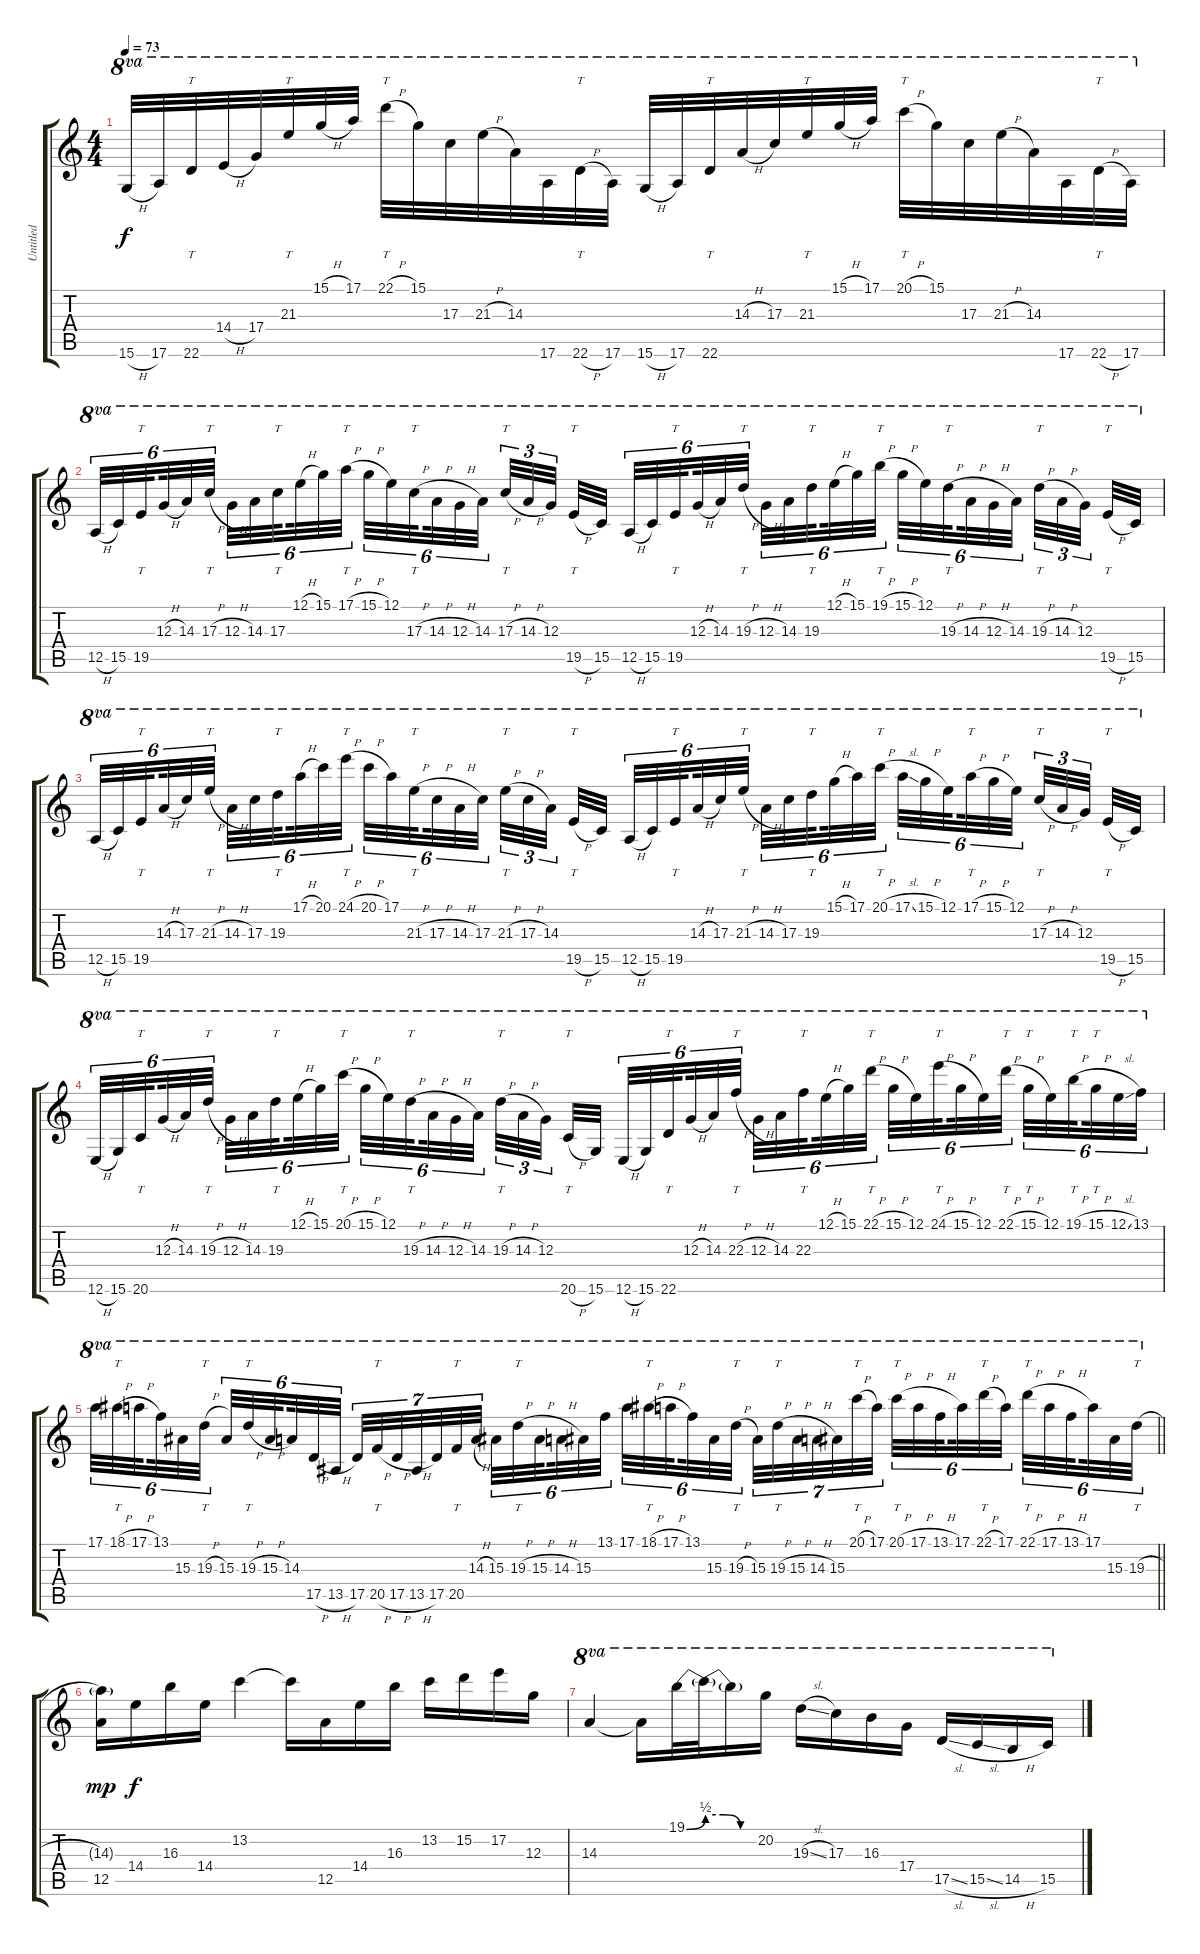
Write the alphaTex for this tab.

\track ("Untitled" "Untitled") {instrument overdrivenguitar}
\staff {score tabs}
\tuning (E4 B3 G3 D3 A2 E2) {hide}
\ts (4 4)
\tempo 73
\clef g2
\ks c
15.6{h}.32{ot 8va dy f} 17.6.32{ot 8va} 22.6.32{tt ot 8va} 14.4{h}.32{ot 8va} 17.4.32{ot 8va} 21.3.32{tt ot 8va} 15.1{h}.32{ot 8va} 17.1.32{ot 8va} 22.1{h}.32{tt ot 8va} 15.1.32{ot 8va} 17.3.32{ot 8va} 21.3{h}.32{ot 8va} 14.3.32{ot 8va} 17.6.32{ot 8va} 22.6{h}.32{tt ot 8va} 17.6.32{ot 8va} 15.6{h}.32{ot 8va} 17.6.32{ot 8va} 22.6.32{tt ot 8va} 14.3{h}.32{ot 8va} 17.3.32{ot 8va} 21.3.32{tt ot 8va} 15.1{h}.32{ot 8va} 17.1.32{ot 8va} 20.1{h}.32{tt ot 8va} 15.1.32{ot 8va} 17.3.32{ot 8va} 21.3{h}.32{ot 8va} 14.3.32{ot 8va} 17.6.32{ot 8va} 22.6{h}.32{tt ot 8va} 17.6.32{ot 8va} |
12.5{h}.32{tu (6 4) ot 8va} 15.5.32{tu (6 4) ot 8va} 19.5.32{tt tu (6 4) ot 8va beam splitsecondary} 12.3{h}.32{tu (6 4) ot 8va} 14.3.32{tu (6 4) ot 8va} 17.3{h}.32{tt tu (6 4) ot 8va beam splitsecondary} 12.3{h}.32{tu (6 4) ot 8va} 14.3.32{tu (6 4) ot 8va} 17.3.32{tt tu (6 4) ot 8va beam splitsecondary} 12.1{h}.32{tu (6 4) ot 8va} 15.1.32{tu (6 4) ot 8va} 17.1{h}.32{tt tu (6 4) ot 8va} 15.1{h}.32{tu (6 4) ot 8va} 12.1.32{tu (6 4) ot 8va} 17.3{h}.32{tt tu (6 4) ot 8va beam splitsecondary} 14.3{h}.32{tu (6 4) ot 8va} 12.3{h}.32{tu (6 4) ot 8va} 14.3.32{tu (6 4) ot 8va beam splitsecondary} 17.3{h}.32{tt tu (3 2) ot 8va} 14.3{h}.32{tu (3 2) ot 8va} 12.3.32{tu (3 2) ot 8va beam splitsecondary} 19.5{h}.32{tt ot 8va} 15.5.32{ot 8va} 12.5{h}.32{tu (6 4) ot 8va} 15.5.32{tu (6 4) ot 8va} 19.5.32{tt tu (6 4) ot 8va beam splitsecondary} 12.3{h}.32{tu (6 4) ot 8va} 14.3.32{tu (6 4) ot 8va} 19.3{h}.32{tt tu (6 4) ot 8va beam splitsecondary} 12.3{h}.32{tu (6 4) ot 8va} 14.3.32{tu (6 4) ot 8va} 19.3.32{tt tu (6 4) ot 8va beam splitsecondary} 12.1{h}.32{tu (6 4) ot 8va} 15.1.32{tu (6 4) ot 8va} 19.1{h}.32{tt tu (6 4) ot 8va} 15.1{h}.32{tu (6 4) ot 8va} 12.1.32{tu (6 4) ot 8va} 19.3{h}.32{tt tu (6 4) ot 8va beam splitsecondary} 14.3{h}.32{tu (6 4) ot 8va} 12.3{h}.32{tu (6 4) ot 8va} 14.3.32{tu (6 4) ot 8va beam splitsecondary} 19.3{h}.32{tt tu (3 2) ot 8va} 14.3{h}.32{tu (3 2) ot 8va} 12.3.32{tu (3 2) ot 8va beam splitsecondary} 19.5{h}.32{tt ot 8va} 15.5.32{ot 8va} |
12.5{h}.32{tu (6 4) ot 8va} 15.5.32{tu (6 4) ot 8va} 19.5.32{tt tu (6 4) ot 8va beam splitsecondary} 14.3{h}.32{tu (6 4) ot 8va} 17.3.32{tu (6 4) ot 8va} 21.3{h}.32{tt tu (6 4) ot 8va beam splitsecondary} 14.3{h}.32{tu (6 4) ot 8va} 17.3.32{tu (6 4) ot 8va} 19.3.32{tt tu (6 4) ot 8va beam splitsecondary} 17.1{h}.32{tu (6 4) ot 8va} 20.1.32{tu (6 4) ot 8va} 24.1{h}.32{tt tu (6 4) ot 8va} 20.1{h}.32{tu (6 4) ot 8va} 17.1.32{tu (6 4) ot 8va} 21.3{h}.32{tt tu (6 4) ot 8va beam splitsecondary} 17.3{h}.32{tu (6 4) ot 8va} 14.3{h}.32{tu (6 4) ot 8va} 17.3.32{tu (6 4) ot 8va beam splitsecondary} 21.3{h}.32{tt tu (3 2) ot 8va} 17.3{h}.32{tu (3 2) ot 8va} 14.3.32{tu (3 2) ot 8va beam splitsecondary} 19.5{h}.32{tt ot 8va} 15.5.32{ot 8va} 12.5{h}.32{tu (6 4) ot 8va} 15.5.32{tu (6 4) ot 8va} 19.5.32{tt tu (6 4) ot 8va beam splitsecondary} 14.3{h}.32{tu (6 4) ot 8va} 17.3.32{tu (6 4) ot 8va} 21.3{h}.32{tt tu (6 4) ot 8va beam splitsecondary} 14.3{h}.32{tu (6 4) ot 8va} 17.3.32{tu (6 4) ot 8va} 19.3.32{tt tu (6 4) ot 8va beam splitsecondary} 15.1{h}.32{tu (6 4) ot 8va} 17.1.32{tu (6 4) ot 8va} 20.1{h}.32{tt tu (6 4) ot 8va} 17.1{sl}.32{tu (6 4) ot 8va} 15.1{h}.32{tu (6 4) ot 8va} 12.1.32{tu (6 4) ot 8va beam splitsecondary} 17.1{h}.32{tt tu (6 4) ot 8va} 15.1{h}.32{tu (6 4) ot 8va} 12.1.32{tu (6 4) ot 8va beam splitsecondary} 17.3{h}.32{tt tu (3 2) ot 8va} 14.3{h}.32{tu (3 2) ot 8va} 12.3.32{tu (3 2) ot 8va beam splitsecondary} 19.5{h}.32{tt ot 8va} 15.5.32{ot 8va} |
12.6{h}.32{tu (6 4) ot 8va} 15.6.32{tu (6 4) ot 8va} 20.6.32{tt tu (6 4) ot 8va beam splitsecondary} 12.3{h}.32{tu (6 4) ot 8va} 14.3.32{tu (6 4) ot 8va} 19.3{h}.32{tt tu (6 4) ot 8va beam splitsecondary} 12.3{h}.32{tu (6 4) ot 8va} 14.3.32{tu (6 4) ot 8va} 19.3.32{tt tu (6 4) ot 8va beam splitsecondary} 12.1{h}.32{tu (6 4) ot 8va} 15.1.32{tu (6 4) ot 8va} 20.1{h}.32{tt tu (6 4) ot 8va} 15.1{h}.32{tu (6 4) ot 8va} 12.1.32{tu (6 4) ot 8va} 19.3{h}.32{tt tu (6 4) ot 8va beam splitsecondary} 14.3{h}.32{tu (6 4) ot 8va} 12.3{h}.32{tu (6 4) ot 8va} 14.3.32{tu (6 4) ot 8va beam splitsecondary} 19.3{h}.32{tt tu (3 2) ot 8va} 14.3{h}.32{tu (3 2) ot 8va} 12.3.32{tu (3 2) ot 8va beam splitsecondary} 20.6{h}.32{tt ot 8va} 15.6.32{ot 8va} 12.6{h}.32{tu (6 4) ot 8va} 15.6.32{tu (6 4) ot 8va} 22.6.32{tt tu (6 4) ot 8va beam splitsecondary} 12.3{h}.32{tu (6 4) ot 8va} 14.3.32{tu (6 4) ot 8va} 22.3{h}.32{tt tu (6 4) ot 8va beam splitsecondary} 12.3{h}.32{tu (6 4) ot 8va} 14.3.32{tu (6 4) ot 8va} 22.3.32{tt tu (6 4) ot 8va beam splitsecondary} 12.1{h}.32{tu (6 4) ot 8va} 15.1.32{tu (6 4) ot 8va} 22.1{h}.32{tt tu (6 4) ot 8va} 15.1{h}.32{tu (6 4) ot 8va} 12.1.32{tu (6 4) ot 8va} 24.1{h}.32{tt tu (6 4) ot 8va beam splitsecondary} 15.1{h}.32{tu (6 4) ot 8va} 12.1.32{tu (6 4) ot 8va} 22.1{h}.32{tt tu (6 4) ot 8va beam splitsecondary} 15.1{h}.32{tt tu (6 4) ot 8va} 12.1.32{tu (6 4) ot 8va} 19.1{h}.32{tt tu (6 4) ot 8va beam splitsecondary} 15.1{h}.32{tt tu (6 4) ot 8va} 12.1{sl}.32{tu (6 4) ot 8va} 13.1.32{tu (6 4) ot 8va} |
\barLineRight lightlight
17.1.32{tu (6 4) ot 8va} 18.1{h}.32{tt tu (6 4) ot 8va} 17.1{h}.32{tu (6 4) ot 8va beam splitsecondary} 13.1.32{tu (6 4) ot 8va} 15.3.32{tu (6 4) ot 8va} 19.3{h}.32{tt tu (6 4) ot 8va beam splitsecondary} 15.3.32{tu (6 4) ot 8va} 19.3{h}.32{tt tu (6 4) ot 8va} 15.3{h}.32{tu (6 4) ot 8va beam splitsecondary} 14.3.32{tu (6 4) ot 8va} 17.5{h}.32{tu (6 4) ot 8va} 13.5{h}.32{tu (6 4) ot 8va} 17.5.32{tu (7 4) ot 8va} 20.5{h}.32{tt tu (7 4) ot 8va} 17.5{h}.32{tu (7 4) ot 8va} 13.5{h}.32{tu (7 4) ot 8va} 17.5.32{tu (7 4) ot 8va} 20.5.32{tt tu (7 4) ot 8va} 14.3{h}.32{tu (7 4) ot 8va beam splitsecondary} 15.3.32{tu (6 4) ot 8va} 19.3{h}.32{tt tu (6 4) ot 8va} 15.3{h}.32{tu (6 4) ot 8va beam splitsecondary} 14.3{h}.32{tu (6 4) ot 8va} 15.3.32{tu (6 4) ot 8va} 13.1.32{tu (6 4) ot 8va} 17.1.32{tu (6 4) ot 8va} 18.1{h}.32{tt tu (6 4) ot 8va} 17.1{h}.32{tu (6 4) ot 8va beam splitsecondary} 13.1.32{tu (6 4) ot 8va} 15.3.32{tu (6 4) ot 8va} 19.3{h}.32{tt tu (6 4) ot 8va beam splitsecondary} 15.3.32{tu (7 4) ot 8va} 19.3{h}.32{tt tu (7 4) ot 8va} 15.3{h}.32{tu (7 4) ot 8va} 14.3{h}.32{tu (7 4) ot 8va} 15.3.32{tu (7 4) ot 8va} 20.1{h}.32{tt tu (7 4) ot 8va} 17.1.32{tu (7 4) ot 8va} 20.1{h}.32{tt tu (6 4) ot 8va} 17.1{h}.32{tu (6 4) ot 8va} 13.1{h}.32{tu (6 4) ot 8va beam splitsecondary} 17.1.32{tu (6 4) ot 8va} 22.1{h}.32{tt tu (6 4) ot 8va} 17.1.32{tu (6 4) ot 8va beam splitsecondary} 22.1{h}.32{tt tu (6 4) ot 8va} 17.1{h}.32{tu (6 4) ot 8va} 13.1{h}.32{tu (6 4) ot 8va beam splitsecondary} 17.1.32{tu (6 4) ot 8va} 15.3.32{tu (6 4) ot 8va} 19.3{h}.32{tt tu (6 4) ot 8va} |
(14.3{g} 12.5).16{dy mp} 14.4.16{dy f} 16.3.16 14.4.16 13.2.4 13.2{t}.16 12.5.16 14.4.16 16.3.16 13.2.16 15.2.16 17.2.16 12.3.16 |
14.3.4{ot 8va} 14.3{t}.16{ot 8va} 19.1{be (bend 0 0 60 2)}.32{ot 8va} 19.1{be (custom 0 2 20 2 40 0 60 0) t}.32{ot 8va} 19.1{t}.16{ot 8va} 20.2.16{ot 8va} 19.3{sl}.16{ot 8va} 17.3.16{ot 8va} 16.3.16{ot 8va} 17.4.16{ot 8va} 17.5{sl}.16{ot 8va} 15.5{sl}.16{ot 8va} 14.5{h}.16{ot 8va} 15.5.16{ot 8va}
